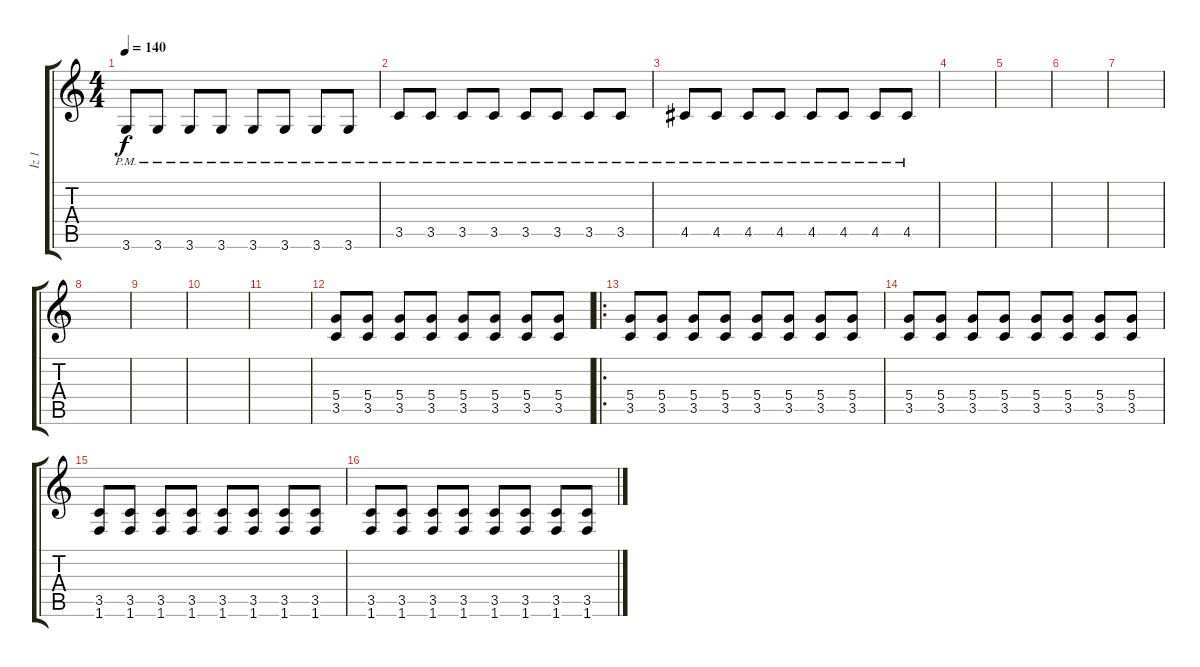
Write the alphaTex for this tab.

\track ("İz 1" "İz 1") {instrument distortionguitar}
\staff {score tabs}
\tuning (E4 B3 G3 D3 A2 E2) {hide}
\ts (4 4)
\tempo 140
\clef g2
\ks c
3.6{pm}.8{dy f} 3.6{pm}.8 3.6{pm}.8 3.6{pm}.8 3.6{pm}.8 3.6{pm}.8 3.6{pm}.8 3.6{pm}.8 |
3.5{pm}.8 3.5{pm}.8 3.5{pm}.8 3.5{pm}.8 3.5{pm}.8 3.5{pm}.8 3.5{pm}.8 3.5{pm}.8 |
4.5{pm}.8 4.5{pm}.8 4.5{pm}.8 4.5{pm}.8 4.5{pm}.8 4.5{pm}.8 4.5{pm}.8 4.5{pm}.8 |
|
|
|
|
|
|
|
|
(5.4 3.5).8{volume 2} (5.4 3.5).8{volume 4} (5.4 3.5).8{volume 6} (5.4 3.5).8{volume 8} (5.4 3.5).8{volume 10} (5.4 3.5).8{volume 12} (5.4 3.5).8{volume 14} (5.4 3.5).8{volume 16} |
\ro
(5.4 3.5).8 (5.4 3.5).8 (5.4 3.5).8 (5.4 3.5).8 (5.4 3.5).8 (5.4 3.5).8 (5.4 3.5).8 (5.4 3.5).8 |
(5.4 3.5).8 (5.4 3.5).8 (5.4 3.5).8 (5.4 3.5).8 (5.4 3.5).8 (5.4 3.5).8 (5.4 3.5).8 (5.4 3.5).8 |
(3.5 1.6).8 (3.5 1.6).8 (3.5 1.6).8 (3.5 1.6).8 (3.5 1.6).8 (3.5 1.6).8 (3.5 1.6).8 (3.5 1.6).8 |
(3.5 1.6).8 (3.5 1.6).8 (3.5 1.6).8 (3.5 1.6).8 (3.5 1.6).8 (3.5 1.6).8 (3.5 1.6).8 (3.5 1.6).8
